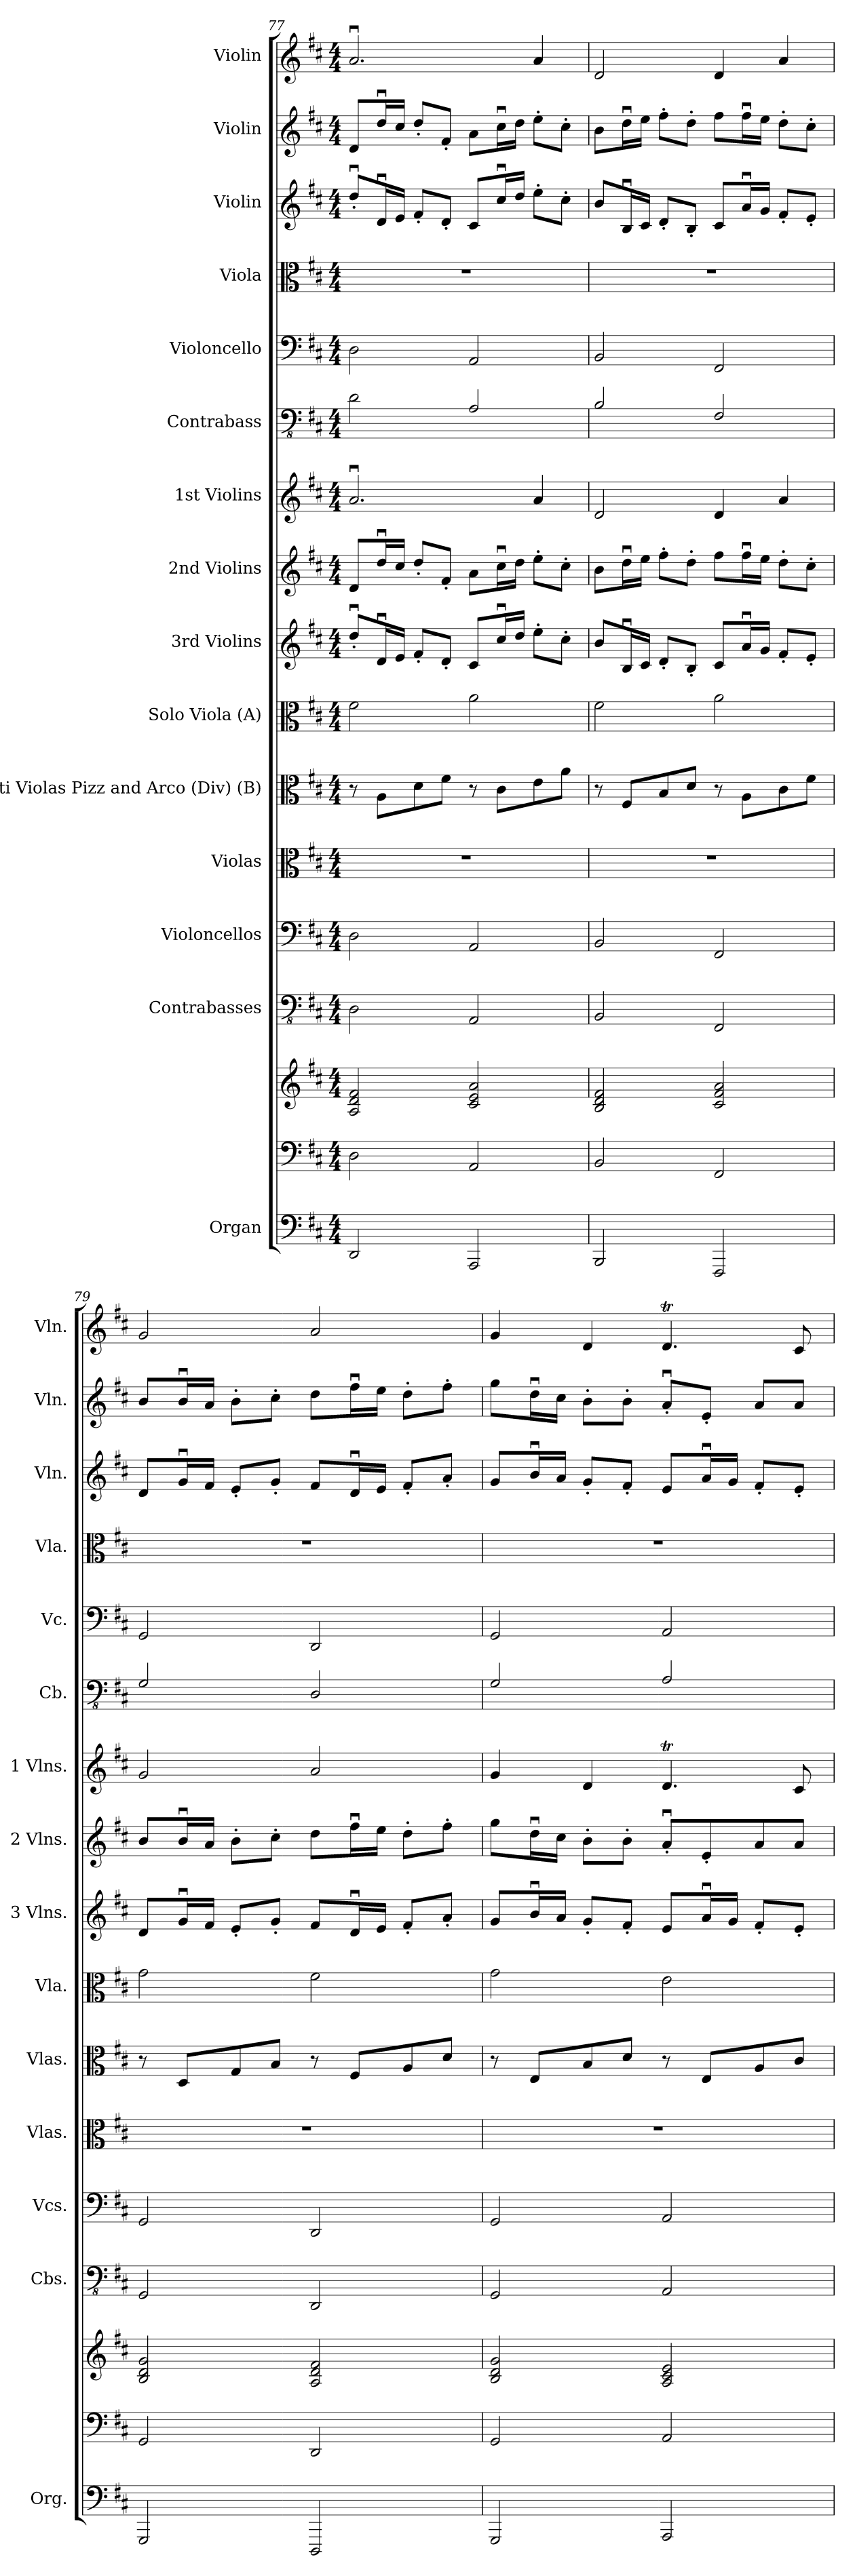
**kern	**kern	**kern	**kern	**kern	**kern	**kern	**kern	**kern	**kern	**kern	**kern	**kern	**kern	**kern	**kern	**kern
*part15	*part15	*part15	*part14	*part13	*part12	*part11	*part10	*part9	*part8	*part7	*part6	*part5	*part4	*part3	*part2	*part1
*staff17	*staff16	*staff15	*staff14	*staff13	*staff12	*staff11	*staff10	*staff9	*staff8	*staff7	*staff6	*staff5	*staff4	*staff3	*staff2	*staff1
*I"Organ	*	*	*I"Contrabasses	*I"Violoncellos	*I"Violas	*I"Tutti Violas Pizz and Arco (Div) (B)	*I"Solo Viola (A)	*I"3rd Violins	*I"2nd Violins	*I"1st Violins	*I"Contrabass	*I"Violoncello	*I"Viola	*I"Violin	*I"Violin	*I"Violin
*I'Org.	*	*	*I'Cbs.	*I'Vcs.	*I'Vlas.	*I'Vlas.	*I'Vla.	*I'3 Vlns.	*I'2 Vlns.	*I'1 Vlns.	*I'Cb.	*I'Vc.	*I'Vla.	*I'Vln.	*I'Vln.	*I'Vln.
*clefF4	*clefF4	*clefG2	*clefFv4	*clefF4	*clefC3	*clefC3	*clefC3	*clefG2	*clefG2	*clefG2	*clefFv4	*clefF4	*clefC3	*clefG2	*clefG2	*clefG2
*	*	*	*	*	*	*	*	*	*	*	*ITrd7c12	*	*	*	*	*
*k[f#c#]	*k[f#c#]	*k[f#c#]	*k[f#c#]	*k[f#c#]	*k[f#c#]	*k[f#c#]	*k[f#c#]	*k[f#c#]	*k[f#c#]	*k[f#c#]	*k[f#c#]	*k[f#c#]	*k[f#c#]	*k[f#c#]	*k[f#c#]	*k[f#c#]
*M4/4	*M4/4	*M4/4	*M4/4	*M4/4	*M4/4	*M4/4	*M4/4	*M4/4	*M4/4	*M4/4	*M4/4	*M4/4	*M4/4	*M4/4	*M4/4	*M4/4
=77	=77	=77	=77	=77	=77	=77	=77	=77	=77	=77	=77	=77	=77	=77	=77	=77
2DD/	2D\	2A/ 2d/ 2f#/	2DD\	2D\	1r	8r	2f#\	8ddu'/L	8d/L	2.au/	2DD\	2D\	1r	8ddu'/L	8d/L	2.au/
.	.	.	.	.	.	8A\L	.	16du/L	16ddu/L	.	.	.	.	16du/L	16ddu/L	.
.	.	.	.	.	.	.	.	16e/JJ	16cc#/JJ	.	.	.	.	16e/JJ	16cc#/JJ	.
.	.	.	.	.	.	8d\	.	8f#'/L	8dd'/L	.	.	.	.	8f#'/L	8dd'/L	.
.	.	.	.	.	.	8f#\J	.	8d'/J	8f#'/J	.	.	.	.	8d'/J	8f#'/J	.
2AAA/	2AA/	2c#/ 2e/ 2a/	2AAA/	2AA/	.	8r	2a\	8c#/L	8a\L	.	2AAA/	2AA/	.	8c#/L	8a\L	.
.	.	.	.	.	.	8c#\L	.	16cc#u/L	16cc#u\L	.	.	.	.	16cc#u/L	16cc#u\L	.
.	.	.	.	.	.	.	.	16dd/JJ	16dd\JJ	.	.	.	.	16dd/JJ	16dd\JJ	.
.	.	.	.	.	.	8e\	.	8ee'\L	8ee'\L	4a/	.	.	.	8ee'\L	8ee'\L	4a/
.	.	.	.	.	.	8a\J	.	8cc#'\J	8cc#'\J	.	.	.	.	8cc#'\J	8cc#'\J	.
=78	=78	=78	=78	=78	=78	=78	=78	=78	=78	=78	=78	=78	=78	=78	=78	=78
2BBB/	2BB/	2B/ 2d/ 2f#/	2BBB/	2BB/	1r	8r	2f#\	8b/L	8b\L	2d/	2BBB/	2BB/	1r	8b/L	8b\L	2d/
.	.	.	.	.	.	8F#/L	.	16Bu/L	16ddu\L	.	.	.	.	16Bu/L	16ddu\L	.
.	.	.	.	.	.	.	.	16c#/JJ	16ee\JJ	.	.	.	.	16c#/JJ	16ee\JJ	.
.	.	.	.	.	.	8B/	.	8d'/L	8ff#'\L	.	.	.	.	8d'/L	8ff#'\L	.
.	.	.	.	.	.	8d/J	.	8B'/J	8dd'\J	.	.	.	.	8B'/J	8dd'\J	.
2FFF#/	2FF#/	2c#/ 2f#/ 2a/	2FFF#/	2FF#/	.	8r	2a\	8c#/L	8ff#\L	4d/	2FFF#/	2FF#/	.	8c#/L	8ff#\L	4d/
.	.	.	.	.	.	8A\L	.	16au/L	16ff#u\L	.	.	.	.	16au/L	16ff#u\L	.
.	.	.	.	.	.	.	.	16g/JJ	16ee\JJ	.	.	.	.	16g/JJ	16ee\JJ	.
.	.	.	.	.	.	8c#\	.	8f#'/L	8dd'\L	4a/	.	.	.	8f#'/L	8dd'\L	4a/
.	.	.	.	.	.	8f#\J	.	8e'/J	8cc#'\J	.	.	.	.	8e'/J	8cc#'\J	.
!!LO:PB:g=z
=79	=79	=79	=79	=79	=79	=79	=79	=79	=79	=79	=79	=79	=79	=79	=79	=79
2GGG/	2GG/	2B/ 2d/ 2g/	2GGG/	2GG/	1r	8r	2g\	8d/L	8b/L	2g/	2GGG/	2GG/	1r	8d/L	8b/L	2g/
.	.	.	.	.	.	8D/L	.	16gu/L	16bu/L	.	.	.	.	16gu/L	16bu/L	.
.	.	.	.	.	.	.	.	16f#/JJ	16a/JJ	.	.	.	.	16f#/JJ	16a/JJ	.
.	.	.	.	.	.	8G/	.	8e'/L	8b'\L	.	.	.	.	8e'/L	8b'\L	.
.	.	.	.	.	.	8B/J	.	8g'/J	8cc#'\J	.	.	.	.	8g'/J	8cc#'\J	.
2DDD/	2DD/	2A/ 2d/ 2f#/	2DDD/	2DD/	.	8r	2f#\	8f#/L	8dd\L	2a/	2DDD/	2DD/	.	8f#/L	8dd\L	2a/
.	.	.	.	.	.	8F#/L	.	16du/L	16ff#u\L	.	.	.	.	16du/L	16ff#u\L	.
.	.	.	.	.	.	.	.	16e/JJ	16ee\JJ	.	.	.	.	16e/JJ	16ee\JJ	.
.	.	.	.	.	.	8A/	.	8f#'/L	8dd'\L	.	.	.	.	8f#'/L	8dd'\L	.
.	.	.	.	.	.	8d/J	.	8a'/J	8ff#'\J	.	.	.	.	8a'/J	8ff#'\J	.
=80	=80	=80	=80	=80	=80	=80	=80	=80	=80	=80	=80	=80	=80	=80	=80	=80
2GGG/	2GG/	2B/ 2d/ 2g/	2GGG/	2GG/	1r	8r	2g\	8g/L	8gg\L	4g/	2GGG/	2GG/	1r	8g/L	8gg\L	4g/
.	.	.	.	.	.	8E/L	.	16bu/L	16ddu\L	.	.	.	.	16bu/L	16ddu\L	.
.	.	.	.	.	.	.	.	16a/JJ	16cc#\JJ	.	.	.	.	16a/JJ	16cc#\JJ	.
.	.	.	.	.	.	8B/	.	8g'/L	8b'\L	4d/	.	.	.	8g'/L	8b'\L	4d/
.	.	.	.	.	.	8d/J	.	8f#'/J	8b'\J	.	.	.	.	8f#'/J	8b'\J	.
2AAA/	2AA/	2A/ 2c#/ 2e/	2AAA/	2AA/	.	8r	2e\	8e/L	8au'/L	4.dT/	2AAA/	2AA/	.	8e/L	8au'/L	4.dT/
.	.	.	.	.	.	8E/L	.	16au/L	8e'/	.	.	.	.	16au/L	8e'/J	.
.	.	.	.	.	.	.	.	16g/JJ	.	.	.	.	.	16g/JJ	.	.
.	.	.	.	.	.	8A/	.	8f#'/L	8a/	.	.	.	.	8f#'/L	8a/L	.
.	.	.	.	.	.	8c#/J	.	8e'/J	8a/J	8c#/	.	.	.	8e'/J	8a/J	8c#/
=	=	=	=	=	=	=	=	=	=	=	=	=	=	=	=	=
*-	*-	*-	*-	*-	*-	*-	*-	*-	*-	*-	*-	*-	*-	*-	*-	*-
